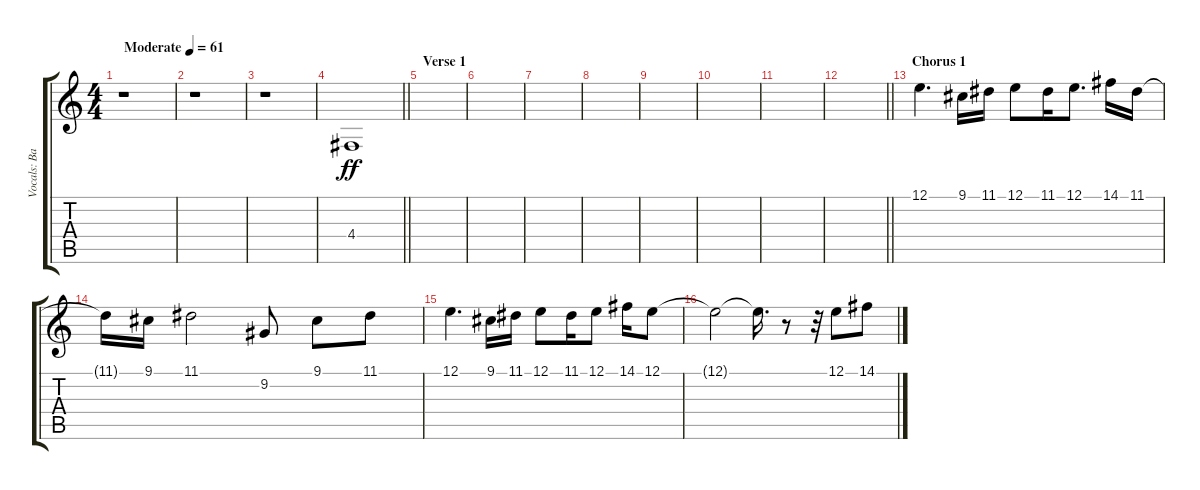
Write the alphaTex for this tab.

\track ("Vocals: Background" "Vocals: Ba") {instrument pad1newage}
\staff {score tabs}
\tuning (E4 B3 G3 D3 A2 E2) {hide}
\ts (4 4)
\tempo (61 "Moderate")
\clef g2
\ks c
r.1{dy ff instrument pad1newage} |
r.1 |
r.1 |
\barLineRight lightlight
4.4.1{instrument reversecymbal} |
\section ("" "Verse 1")
|
|
|
|
|
|
|
\barLineRight lightlight
|
\section ("" "Chorus 1")
12.1.4{d instrument pad1newage} 9.1.16 11.1.16 12.1.8 11.1.16 12.1.8{d} 14.1.16 11.1.16 |
11.1{t}.16 9.1.16 11.1.2 9.2.8 9.1.8 11.1.8 |
12.1.4{d} 9.1.16 11.1.16 12.1.8 11.1.16 12.1.8 14.1.16 12.1.8 |
12.1{t}.2 12.1{t}.16{d} r.8 r.32 12.1.8 14.1.8
